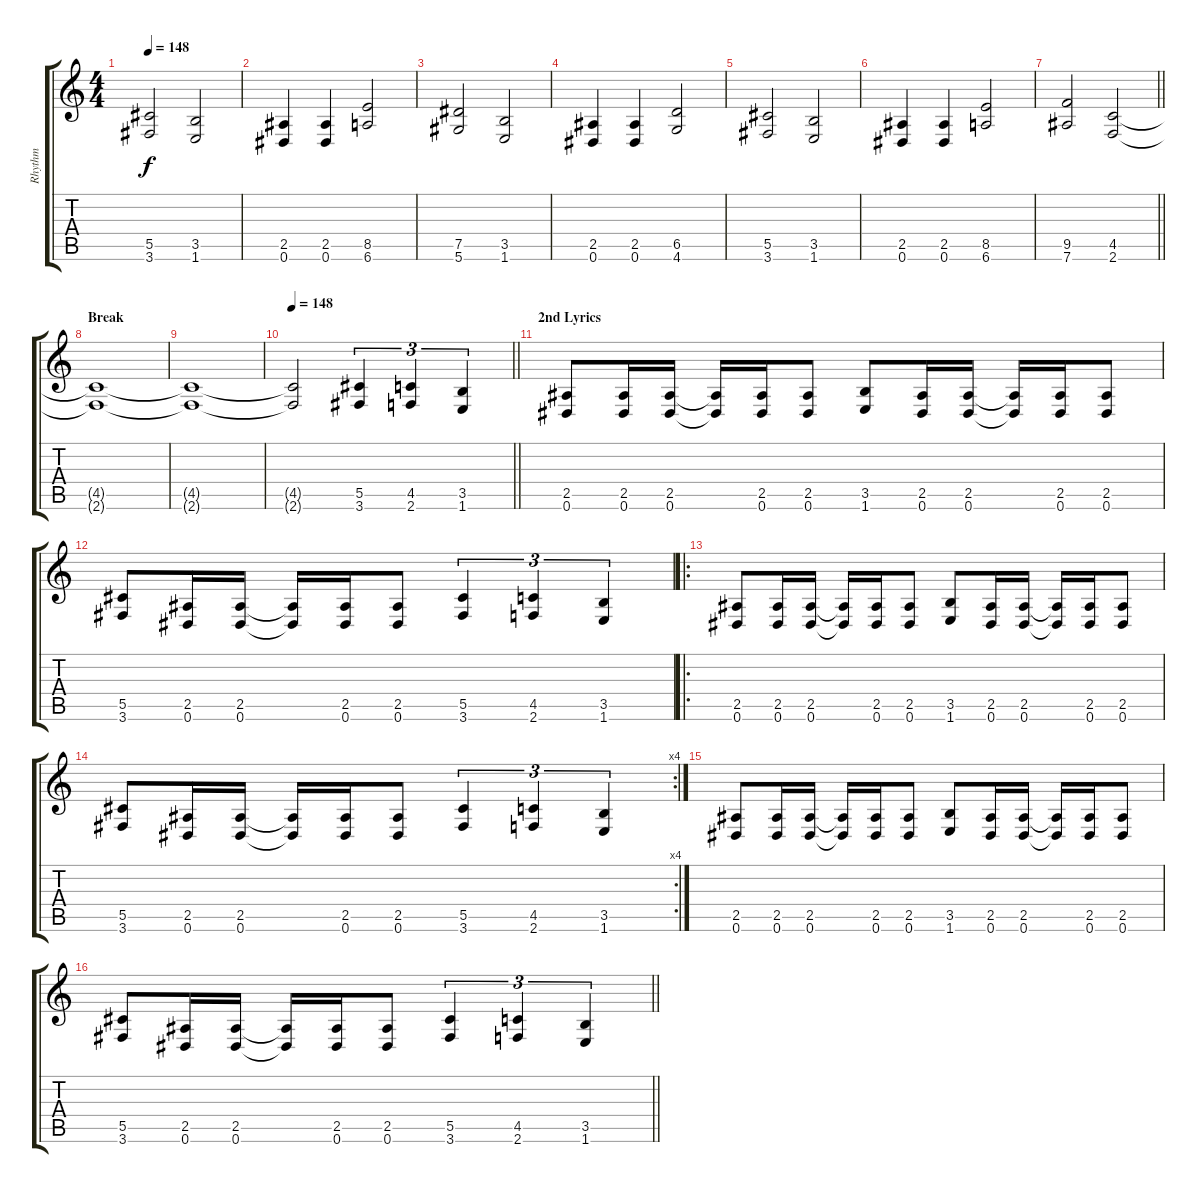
\track ("Rhythm" "Rhythm") {instrument distortionguitar}
\staff {score tabs}
\tuning (Eb4 Bb3 Gb3 Db3 Ab2 Eb2) {hide}
\ts (4 4)
\tempo 148
\clef g2
\ks c
(5.5 3.6).2{dy f} (3.5 1.6).2 |
(2.5 0.6).4 (2.5 0.6).4 (8.5 6.6).2 |
(7.5 5.6).2 (3.5 1.6).2 |
(2.5 0.6).4 (2.5 0.6).4 (6.5 4.6).2 |
(5.5 3.6).2 (3.5 1.6).2 |
(2.5 0.6).4 (2.5 0.6).4 (8.5 6.6).2 |
\barLineRight lightlight
(9.5 7.6).2 (4.5 2.6).2 |
\section ("" "Break")
(4.5{t} 2.6{t}).1 |
(4.5{t} 2.6{t}).1 |
\tempo 148
\barLineRight lightlight
(4.5{t} 2.6{t}).2 (5.5 3.6).4{tu (3 2)} (4.5 2.6).4{tu (3 2)} (3.5 1.6).4{tu (3 2)} |
\section ("" "2nd Lyrics")
(2.5 0.6).8 (2.5 0.6).16 (2.5 0.6).16 (2.5{t} 0.6{t}).16 (2.5 0.6).16 (2.5 0.6).8 (3.5 1.6).8 (2.5 0.6).16 (2.5 0.6).16 (2.5{t} 0.6{t}).16 (2.5 0.6).16 (2.5 0.6).8 |
(5.5 3.6).8 (2.5 0.6).16 (2.5 0.6).16 (2.5{t} 0.6{t}).16 (2.5 0.6).16 (2.5 0.6).8 (5.5 3.6).4{tu (3 2)} (4.5 2.6).4{tu (3 2)} (3.5 1.6).4{tu (3 2)} |
\ro
(2.5 0.6).8 (2.5 0.6).16 (2.5 0.6).16 (2.5{t} 0.6{t}).16 (2.5 0.6).16 (2.5 0.6).8 (3.5 1.6).8 (2.5 0.6).16 (2.5 0.6).16 (2.5{t} 0.6{t}).16 (2.5 0.6).16 (2.5 0.6).8 |
\rc 4
(5.5 3.6).8 (2.5 0.6).16 (2.5 0.6).16 (2.5{t} 0.6{t}).16 (2.5 0.6).16 (2.5 0.6).8 (5.5 3.6).4{tu (3 2)} (4.5 2.6).4{tu (3 2)} (3.5 1.6).4{tu (3 2)} |
(2.5 0.6).8 (2.5 0.6).16 (2.5 0.6).16 (2.5{t} 0.6{t}).16 (2.5 0.6).16 (2.5 0.6).8 (3.5 1.6).8 (2.5 0.6).16 (2.5 0.6).16 (2.5{t} 0.6{t}).16 (2.5 0.6).16 (2.5 0.6).8 |
\barLineRight lightlight
(5.5 3.6).8 (2.5 0.6).16 (2.5 0.6).16 (2.5{t} 0.6{t}).16 (2.5 0.6).16 (2.5 0.6).8 (5.5 3.6).4{tu (3 2)} (4.5 2.6).4{tu (3 2)} (3.5 1.6).4{tu (3 2)}
